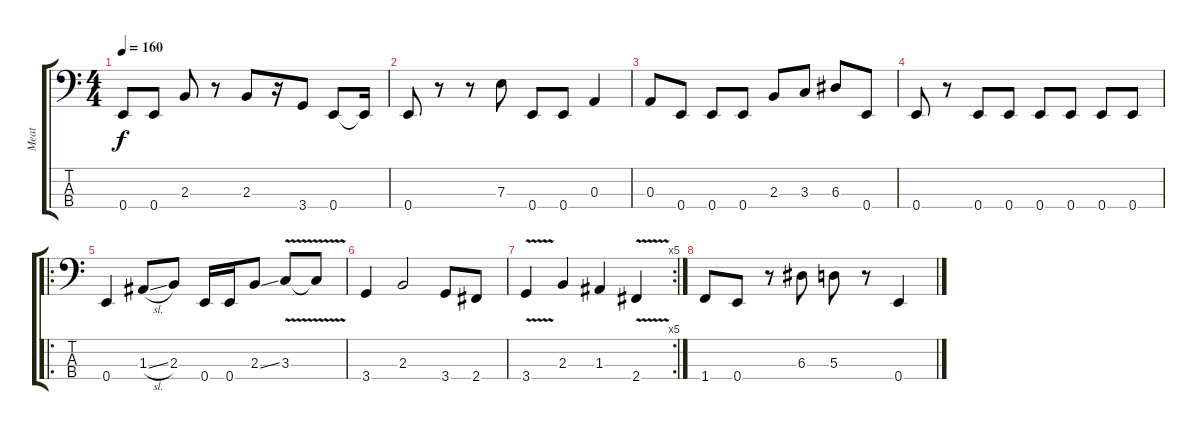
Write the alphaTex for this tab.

\track ("Meat" "Meat") {instrument electricbasspick}
\staff {score tabs}
\tuning (G2 D2 A1 E1) {hide}
\ts (4 4)
\tempo 160
\clef f4
\ks c
0.4.8{dy f} 0.4.8 2.3.8 r.8 2.3.8 r.16 3.4.8 0.4.8 0.4{t}.16 |
0.4.8 r.8 r.8 7.3.8 0.4.8 0.4.8 0.3.4 |
0.3.8 0.4.8 0.4.8 0.4.8 2.3.8 3.3.8 6.3.8 0.4.8 |
0.4.8 r.8 0.4.8 0.4.8 0.4.8 0.4.8 0.4.8 0.4.8 |
\ro
0.4.4 1.3{sl}.8 2.3.8 0.4.16 0.4.16 2.3{ss}.8 3.3{v}.8 3.3{t}.8 |
3.4.4 2.3.2 3.4.8 2.4.8 |
\rc 5
3.4{v}.4 2.3.4 1.3.4 2.4{v}.4 |
1.4.8 0.4.8 r.8 6.3.8 5.3.8 r.8 0.4.4
